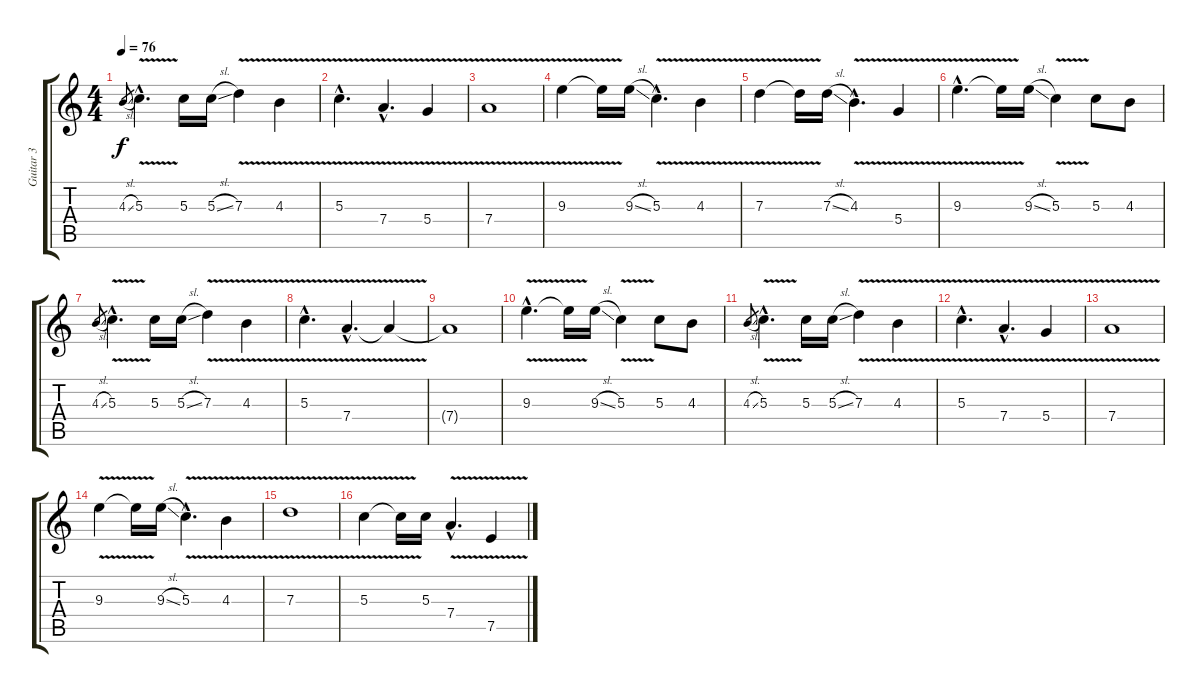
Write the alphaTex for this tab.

\track ("Guitar 3" "Guitar 3") {instrument distortionguitar}
\staff {score tabs}
\tuning (E4 B3 G3 D3 A2 D2) {hide}
\ts (4 4)
\tempo 76
\clef g2
\ks c
4.3{sl}.8{gr dy f} 5.3{v hac}.4{d} 5.3.16 5.3{sl}.16 7.3{v}.4 4.3{v}.4 |
5.3{v hac}.4{d} 7.4{v hac}.4{d} 5.4{v}.4 |
7.4{v}.1 |
\section ("" "")
9.3{v}.4 9.3{t}.16 9.3{sl}.16 5.3{v hac}.4{d} 4.3{v}.4 |
7.3{v}.4 7.3{t}.16 7.3{sl}.16 4.3{v hac}.4{d} 5.4{v}.4 |
\section ("" "")
9.3{v hac}.4{d} 9.3{t}.16 9.3{sl}.16 5.3{v}.4 5.3.8 4.3.8 |
4.3{sl}.8{gr} 5.3{v hac}.4{d} 5.3.16 5.3{sl}.16 7.3{v}.4 4.3{v}.4 |
5.3{v hac}.4{d} 7.4{v hac}.4{d} 7.4{t}.4 |
7.4{t}.1 |
9.3{v hac}.4{d} 9.3{t}.16 9.3{sl}.16 5.3{v}.4 5.3.8 4.3.8 |
4.3{sl}.8{gr} 5.3{v hac}.4{d} 5.3.16 5.3{sl}.16 7.3{v}.4 4.3{v}.4 |
5.3{v hac}.4{d} 7.4{v hac}.4{d} 5.4{v}.4 |
7.4{v}.1 |
\section ("" "")
9.3{v}.4 9.3{t}.16 9.3{sl}.16 5.3{v hac}.4{d} 4.3{v}.4 |
7.3{v}.1 |
5.3{v}.4 5.3{t}.16 5.3.16 7.4{v hac}.4{d} 7.5{v}.4
